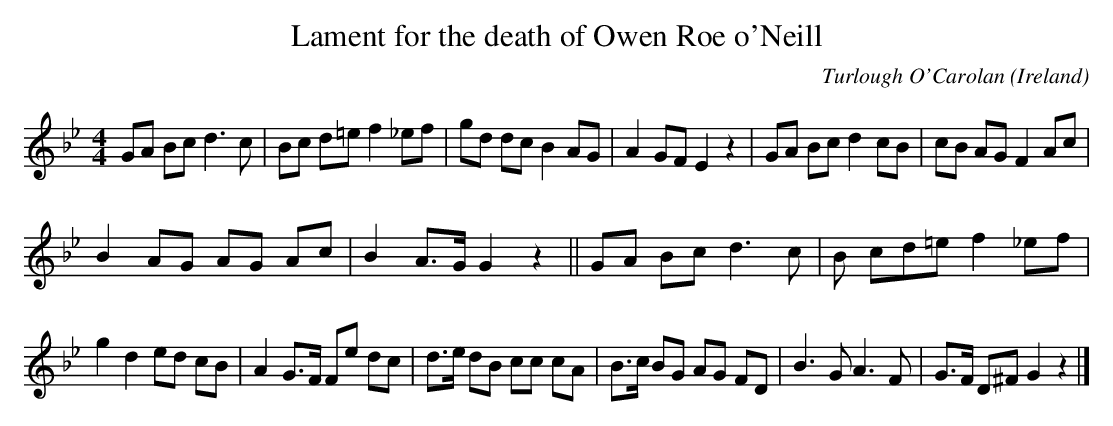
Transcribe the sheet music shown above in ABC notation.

X:1
T:Lament for the death of Owen Roe o'Neill
O:Ireland
M:4/4
C:Turlough O'Carolan
K:Gm
GA Bc d3 c  | Bc d=e f2_ef | \
gd dc B2 AG | A2 GF E2 z2 |\
GA Bc d2 cB | cB AG F2 Ac |
B2 AG AG Ac | B2 A>G G2 z2 || \
GA Bc d3  c | B cd=e f2 _ef |
g2 d2 ed cB | A2 G>F Fe dc|\
d>e dB cc cA | B>c BG AG FD | \
B3G A3F | G>F D^F G2 z2|]
